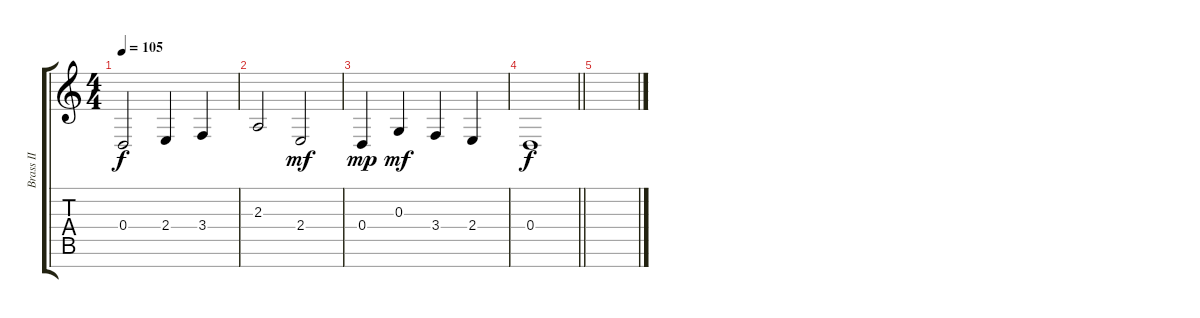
\track ("Brass II" "Brass II") {instrument frenchhorn}
\staff {score tabs}
\tuning (E4 B3 G3 D3 A2 E2 B1) {hide}
\ts (4 4)
\tempo 105
\clef g2
\ks c
0.4.2{dy f} 2.4.4 3.4.4 |
2.3.2 2.4.2{dy mf} |
0.4.4{dy mp} 0.3.4{dy mf} 3.4.4 2.4.4 |
\barLineRight lightlight
0.4.1{dy f} |
\section ("" "")
